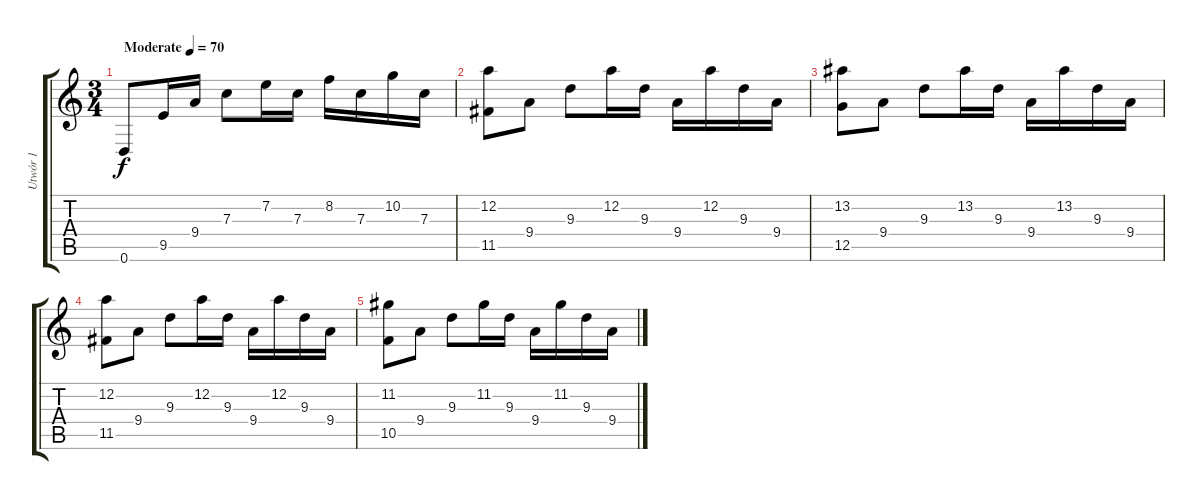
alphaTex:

\track ("Utwór 1" "Utwór 1") {instrument acousticguitarsteel}
\staff {score tabs}
\tuning (D4 A3 F3 C3 G2 D2) {hide}
\ts (3 4)
\tempo (70 "Moderate")
\clef g2
\ks c
0.6.8{dy f instrument acousticguitarsteel} 9.5.16 9.4.16 7.3.8 7.2.16 7.3.16 8.2.16 7.3.16 10.2.16 7.3.16 |
(12.2 11.5).8 9.4.8 9.3.8 12.2.16 9.3.16 9.4.16 12.2.16 9.3.16 9.4.16 |
(13.2 12.5).8 9.4.8 9.3.8 13.2.16 9.3.16 9.4.16 13.2.16 9.3.16 9.4.16 |
(12.2 11.5).8 9.4.8 9.3.8 12.2.16 9.3.16 9.4.16 12.2.16 9.3.16 9.4.16 |
(11.2 10.5).8 9.4.8 9.3.8 11.2.16 9.3.16 9.4.16 11.2.16 9.3.16 9.4.16
